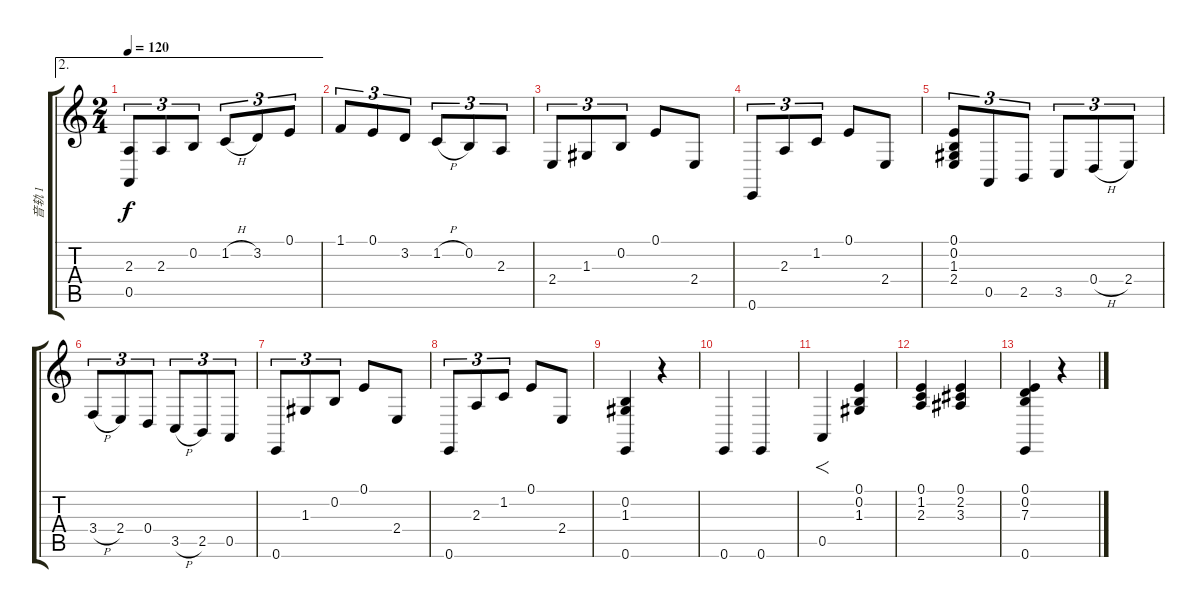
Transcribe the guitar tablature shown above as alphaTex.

\track ("音轨 1" "音轨 1") {instrument acousticgrandpiano}
\staff {score tabs}
\tuning (E4 B3 G3 D3 A2 E2) {hide}
\ae 2
\ts (2 4)
\tempo 120
\clef g2
\ks c
(2.3 0.5).8{tu (3 2) dy f} 2.3.8{tu (3 2)} 0.2.8{tu (3 2)} 1.2{h}.8{tu (3 2)} 3.2.8{tu (3 2)} 0.1.8{tu (3 2)} |
1.1.8{tu (3 2)} 0.1.8{tu (3 2)} 3.2.8{tu (3 2)} 1.2{h}.8{tu (3 2)} 0.2.8{tu (3 2)} 2.3.8{tu (3 2)} |
2.4.8{tu (3 2)} 1.3.8{tu (3 2)} 0.2.8{tu (3 2)} 0.1.8 2.4.8 |
0.6.8{tu (3 2)} 2.3.8{tu (3 2)} 1.2.8{tu (3 2)} 0.1.8 2.4.8 |
(0.1 0.2 1.3 2.4).8{tu (3 2)} 0.5.8{tu (3 2)} 2.5.8{tu (3 2)} 3.5.8{tu (3 2)} 0.4{h}.8{tu (3 2)} 2.4.8{tu (3 2)} |
3.4{h}.8{tu (3 2)} 2.4.8{tu (3 2)} 0.4.8{tu (3 2)} 3.5{h}.8{tu (3 2)} 2.5.8{tu (3 2)} 0.5.8{tu (3 2)} |
0.6.8{tu (3 2)} 1.3.8{tu (3 2)} 0.2.8{tu (3 2)} 0.1.8 2.4.8 |
0.6.8{tu (3 2)} 2.3.8{tu (3 2)} 1.2.8{tu (3 2)} 0.1.8 2.4.8 |
(0.2 1.3 0.6).4 r.4 |
0.6.4 0.6.4 |
0.5.4{f} (0.1 0.2 1.3).4 |
(0.1 1.2 2.3).4 (0.1 2.2 3.3).4 |
(0.1 0.2 7.3 0.6).4 r.4
